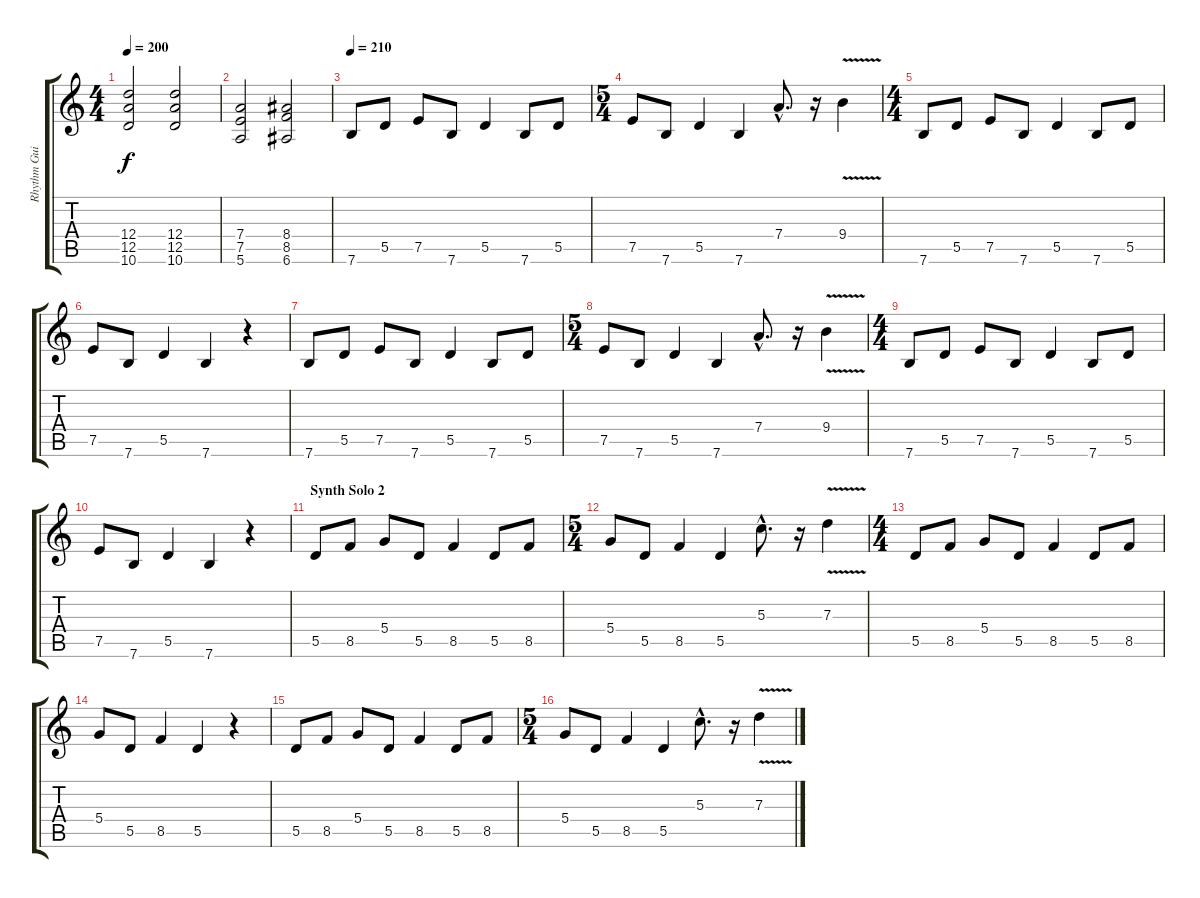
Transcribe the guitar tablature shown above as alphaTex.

\track ("Rhythm Guitar" "Rhythm Gui") {instrument distortionguitar}
\staff {score tabs}
\tuning (E4 B3 G3 D3 A2 E2) {hide}
\ts (4 4)
\tempo 200
\clef g2
\ks c
(12.4 12.5 10.6).2{dy f} (12.4 12.5 10.6).2 |
(7.4 7.5 5.6).2 (8.4 8.5 6.6).2 |
\tempo 210
7.6.8 5.5.8 7.5.8 7.6.8 5.5.4 7.6.8 5.5.8 |
\ts (5 4)
7.5.8 7.6.8 5.5.4 7.6.4 7.4{hac}.8{d} r.16 9.4{v}.4 |
\ts (4 4)
7.6.8 5.5.8 7.5.8 7.6.8 5.5.4 7.6.8 5.5.8 |
7.5.8 7.6.8 5.5.4 7.6.4 r.4 |
7.6.8 5.5.8 7.5.8 7.6.8 5.5.4 7.6.8 5.5.8 |
\ts (5 4)
7.5.8 7.6.8 5.5.4 7.6.4 7.4{hac}.8{d} r.16 9.4{v}.4 |
\ts (4 4)
7.6.8 5.5.8 7.5.8 7.6.8 5.5.4 7.6.8 5.5.8 |
7.5.8 7.6.8 5.5.4 7.6.4 r.4 |
\section ("" "Synth Solo 2")
5.5.8 8.5.8 5.4.8 5.5.8 8.5.4 5.5.8 8.5.8 |
\ts (5 4)
5.4.8 5.5.8 8.5.4 5.5.4 5.3{hac}.8{d} r.16 7.3{v}.4 |
\ts (4 4)
5.5.8 8.5.8 5.4.8 5.5.8 8.5.4 5.5.8 8.5.8 |
5.4.8 5.5.8 8.5.4 5.5.4 r.4 |
5.5.8 8.5.8 5.4.8 5.5.8 8.5.4 5.5.8 8.5.8 |
\ts (5 4)
5.4.8 5.5.8 8.5.4 5.5.4 5.3{hac}.8{d} r.16 7.3{v}.4
